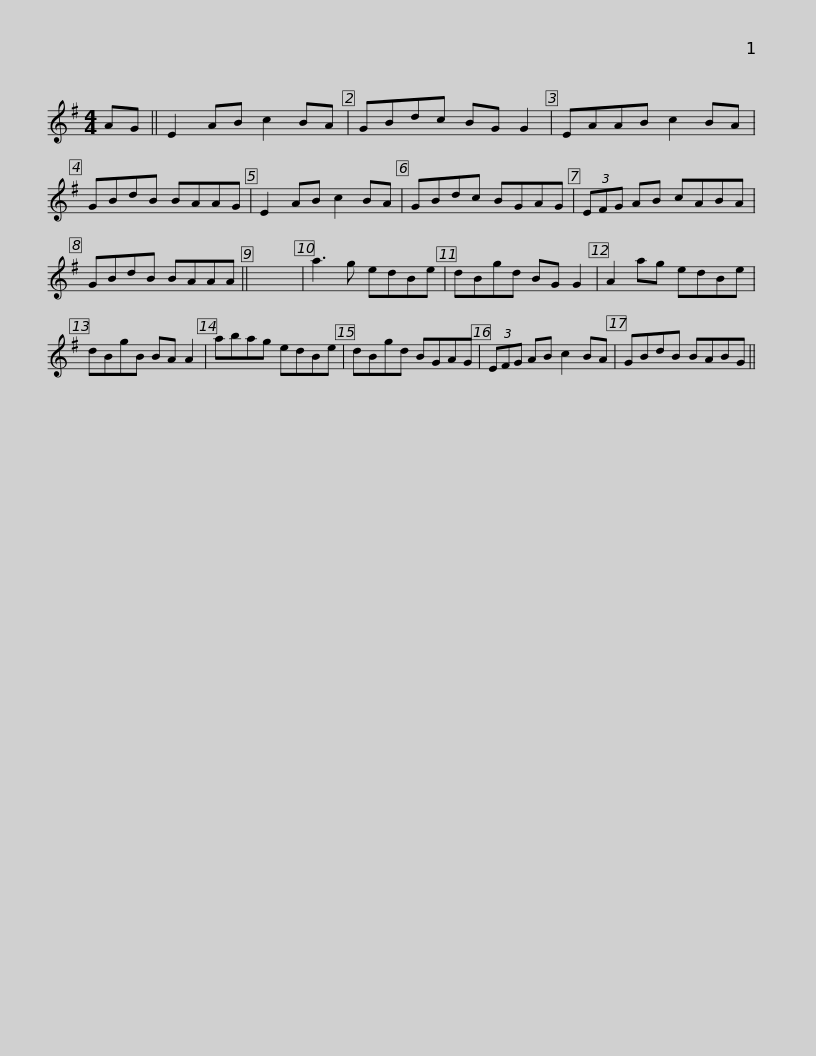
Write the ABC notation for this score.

X:1
L:1/8
M:4/4
I:linebreak $
K:G
V:1 treble
V:1
 AG || E2 AB c2 BA | GBdc BG G2 | EAAB c2 BA | GBdB BAAG | %5
 E2 AB c2 BA | GBdc BGAG |$ (3EFG AB cABA | GBdB BAAA || x8 | %10
 a3 g edBe | dBgd BG G2 | A2 ag edBe |$ dBgB BA A2 | abag edBe | %15
 dBgd BGAG | (3EFG AB c2 BA | GBdB BABG || %18
